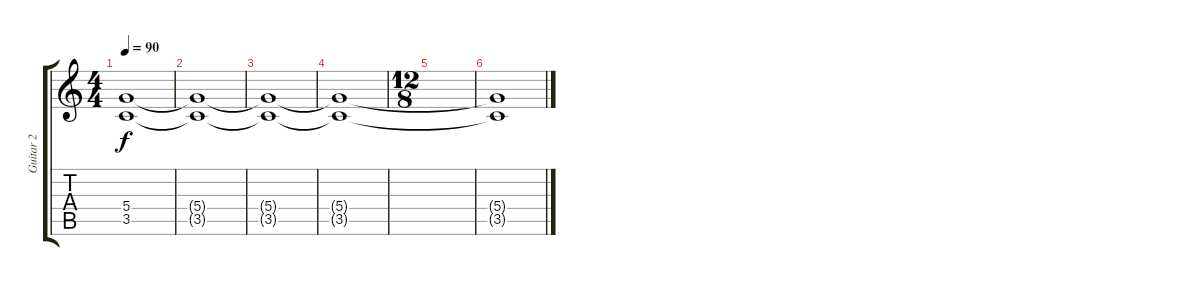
\track ("Guitar 2" "Guitar 2") {instrument overdrivenguitar}
\staff {score tabs}
\tuning (E4 B3 G3 D3 A2 E2) {hide}
\ts (4 4)
\tempo 90
\clef g2
\ks c
(5.4 3.5).1{dy f} |
(5.4{t} 3.5{t}).1 |
(5.4{t} 3.5{t}).1{volume 0} |
(5.4{t} 3.5{t}).1 |
\ts (12 8)
|
(5.4{t} 3.5{t}).1
